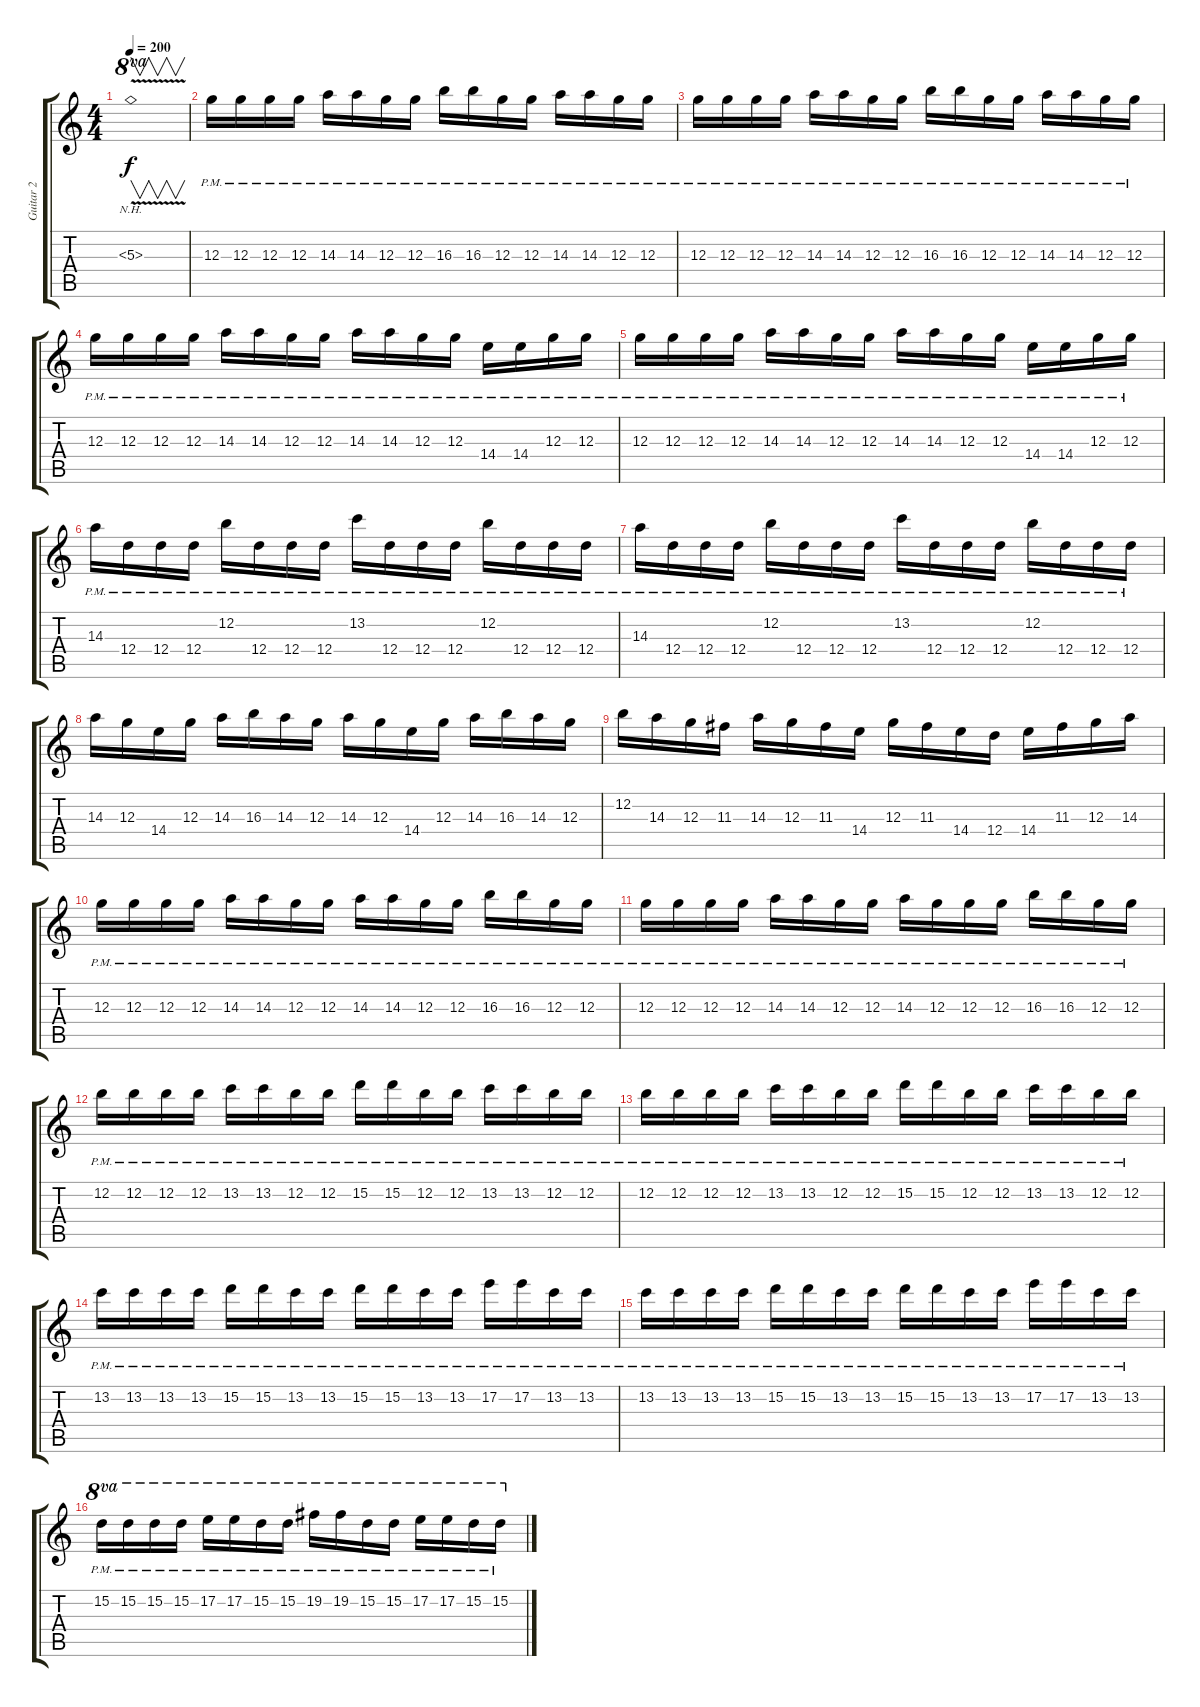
\track ("Guitar 2" "Guitar 2") {instrument overdrivenguitar}
\staff {score tabs}
\tuning (E4 B3 G3 D3 A2 E2) {hide}
\ts (4 4)
\tempo 200
\clef g2
\ks c
5.3{nh v}.1{v ot 8va dy f} |
12.3{pm}.16 12.3{pm}.16 12.3{pm}.16 12.3{pm}.16 14.3{pm}.16 14.3{pm}.16 12.3{pm}.16 12.3{pm}.16 16.3{pm}.16 16.3{pm}.16 12.3{pm}.16 12.3{pm}.16 14.3{pm}.16 14.3{pm}.16 12.3{pm}.16 12.3{pm}.16 |
12.3{pm}.16 12.3{pm}.16 12.3{pm}.16 12.3{pm}.16 14.3{pm}.16 14.3{pm}.16 12.3{pm}.16 12.3{pm}.16 16.3{pm}.16 16.3{pm}.16 12.3{pm}.16 12.3{pm}.16 14.3{pm}.16 14.3{pm}.16 12.3{pm}.16 12.3{pm}.16 |
12.3{pm}.16 12.3{pm}.16 12.3{pm}.16 12.3{pm}.16 14.3{pm}.16 14.3{pm}.16 12.3{pm}.16 12.3{pm}.16 14.3{pm}.16 14.3{pm}.16 12.3{pm}.16 12.3{pm}.16 14.4{pm}.16 14.4{pm}.16 12.3{pm}.16 12.3{pm}.16 |
12.3{pm}.16 12.3{pm}.16 12.3{pm}.16 12.3{pm}.16 14.3{pm}.16 14.3{pm}.16 12.3{pm}.16 12.3{pm}.16 14.3{pm}.16 14.3{pm}.16 12.3{pm}.16 12.3{pm}.16 14.4{pm}.16 14.4{pm}.16 12.3{pm}.16 12.3{pm}.16 |
14.3{pm}.16 12.4{pm}.16 12.4{pm}.16 12.4{pm}.16 12.2{pm}.16 12.4{pm}.16 12.4{pm}.16 12.4{pm}.16 13.2{pm}.16 12.4{pm}.16 12.4{pm}.16 12.4{pm}.16 12.2{pm}.16 12.4{pm}.16 12.4{pm}.16 12.4{pm}.16 |
14.3{pm}.16 12.4{pm}.16 12.4{pm}.16 12.4{pm}.16 12.2{pm}.16 12.4{pm}.16 12.4{pm}.16 12.4{pm}.16 13.2{pm}.16 12.4{pm}.16 12.4{pm}.16 12.4{pm}.16 12.2{pm}.16 12.4{pm}.16 12.4{pm}.16 12.4{pm}.16 |
14.3.16 12.3.16 14.4.16 12.3.16 14.3.16 16.3.16 14.3.16 12.3.16 14.3.16 12.3.16 14.4.16 12.3.16 14.3.16 16.3.16 14.3.16 12.3.16 |
12.2.16 14.3.16 12.3.16 11.3.16 14.3.16 12.3.16 11.3.16 14.4.16 12.3.16 11.3.16 14.4.16 12.4.16 14.4.16 11.3.16 12.3.16 14.3.16 |
12.3{pm}.16 12.3{pm}.16 12.3{pm}.16 12.3{pm}.16 14.3{pm}.16 14.3{pm}.16 12.3{pm}.16 12.3{pm}.16 14.3{pm}.16 14.3{pm}.16 12.3{pm}.16 12.3{pm}.16 16.3{pm}.16 16.3{pm}.16 12.3{pm}.16 12.3{pm}.16 |
12.3{pm}.16 12.3{pm}.16 12.3{pm}.16 12.3{pm}.16 14.3{pm}.16 14.3{pm}.16 12.3{pm}.16 12.3{pm}.16 14.3{pm}.16 12.3{pm}.16 12.3{pm}.16 12.3{pm}.16 16.3{pm}.16 16.3{pm}.16 12.3{pm}.16 12.3{pm}.16 |
12.2{pm}.16 12.2{pm}.16 12.2{pm}.16 12.2{pm}.16 13.2{pm}.16 13.2{pm}.16 12.2{pm}.16 12.2{pm}.16 15.2{pm}.16 15.2{pm}.16 12.2{pm}.16 12.2{pm}.16 13.2{pm}.16 13.2{pm}.16 12.2{pm}.16 12.2{pm}.16 |
12.2{pm}.16 12.2{pm}.16 12.2{pm}.16 12.2{pm}.16 13.2{pm}.16 13.2{pm}.16 12.2{pm}.16 12.2{pm}.16 15.2{pm}.16 15.2{pm}.16 12.2{pm}.16 12.2{pm}.16 13.2{pm}.16 13.2{pm}.16 12.2{pm}.16 12.2{pm}.16 |
13.2{pm}.16 13.2{pm}.16 13.2{pm}.16 13.2{pm}.16 15.2{pm}.16 15.2{pm}.16 13.2{pm}.16 13.2{pm}.16 15.2{pm}.16 15.2{pm}.16 13.2{pm}.16 13.2{pm}.16 17.2{pm}.16 17.2{pm}.16 13.2{pm}.16 13.2{pm}.16 |
13.2{pm}.16 13.2{pm}.16 13.2{pm}.16 13.2{pm}.16 15.2{pm}.16 15.2{pm}.16 13.2{pm}.16 13.2{pm}.16 15.2{pm}.16 15.2{pm}.16 13.2{pm}.16 13.2{pm}.16 17.2{pm}.16 17.2{pm}.16 13.2{pm}.16 13.2{pm}.16 |
15.2{pm}.16{ot 8va} 15.2{pm}.16{ot 8va} 15.2{pm}.16{ot 8va} 15.2{pm}.16{ot 8va} 17.2{pm}.16{ot 8va} 17.2{pm}.16{ot 8va} 15.2{pm}.16{ot 8va} 15.2{pm}.16{ot 8va} 19.2{pm}.16{ot 8va} 19.2{pm}.16{ot 8va} 15.2{pm}.16{ot 8va} 15.2{pm}.16{ot 8va} 17.2{pm}.16{ot 8va} 17.2{pm}.16{ot 8va} 15.2{pm}.16{ot 8va} 15.2{pm}.16{ot 8va}
